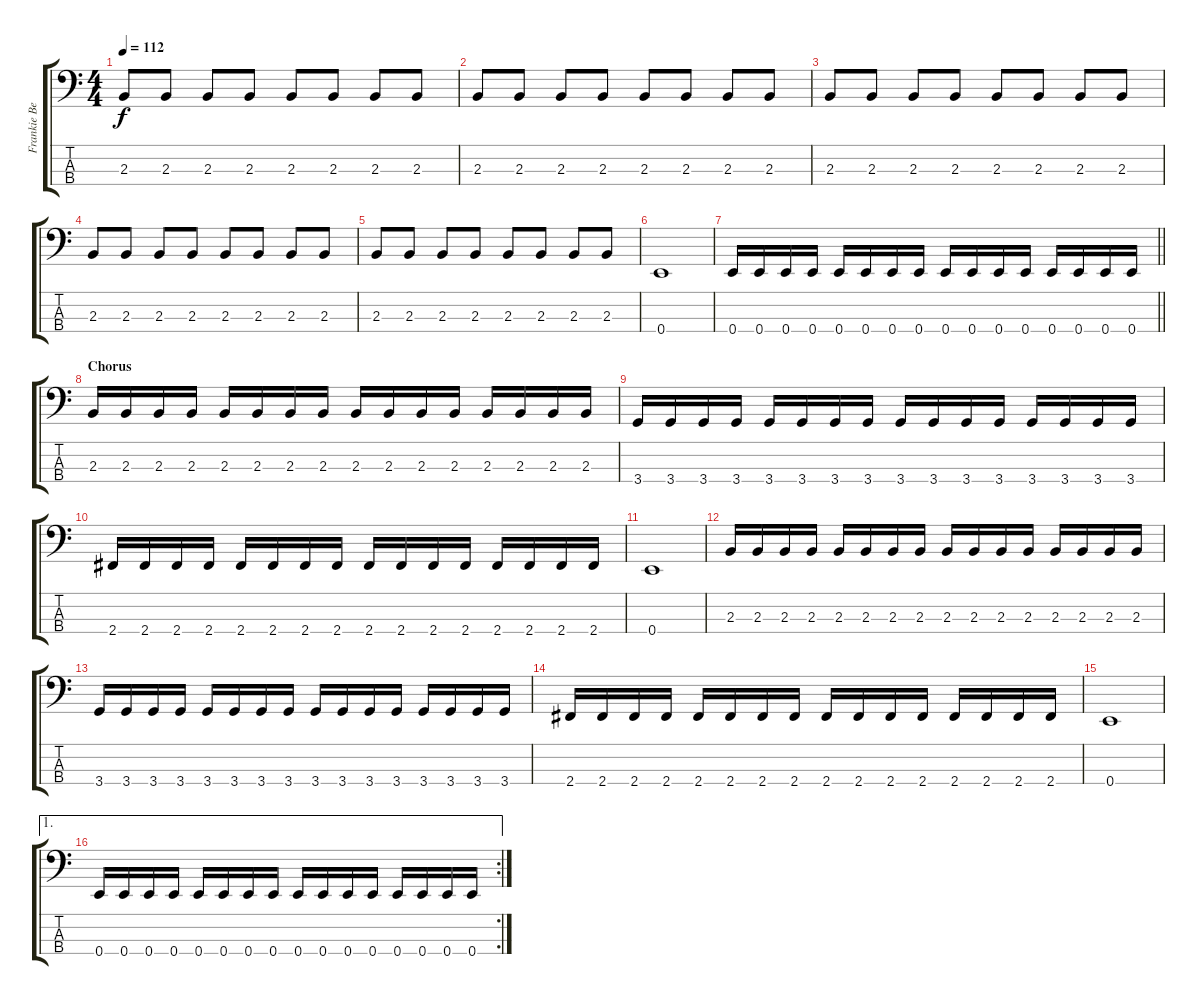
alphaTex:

\track ("Frankie Bello" "Frankie Be") {instrument electricbassfinger}
\staff {score tabs}
\tuning (G2 D2 A1 E1) {hide}
\ts (4 4)
\tempo 112
\clef f4
\ks c
2.3.8{dy f} 2.3.8 2.3.8 2.3.8 2.3.8 2.3.8 2.3.8 2.3.8 |
2.3.8 2.3.8 2.3.8 2.3.8 2.3.8 2.3.8 2.3.8 2.3.8 |
2.3.8 2.3.8 2.3.8 2.3.8 2.3.8 2.3.8 2.3.8 2.3.8 |
2.3.8 2.3.8 2.3.8 2.3.8 2.3.8 2.3.8 2.3.8 2.3.8 |
2.3.8 2.3.8 2.3.8 2.3.8 2.3.8 2.3.8 2.3.8 2.3.8 |
0.4.1 |
\barLineRight lightlight
0.4.16 0.4.16 0.4.16 0.4.16 0.4.16 0.4.16 0.4.16 0.4.16 0.4.16 0.4.16 0.4.16 0.4.16 0.4.16 0.4.16 0.4.16 0.4.16 |
\section ("" "Chorus")
2.3.16 2.3.16 2.3.16 2.3.16 2.3.16 2.3.16 2.3.16 2.3.16 2.3.16 2.3.16 2.3.16 2.3.16 2.3.16 2.3.16 2.3.16 2.3.16 |
3.4.16 3.4.16 3.4.16 3.4.16 3.4.16 3.4.16 3.4.16 3.4.16 3.4.16 3.4.16 3.4.16 3.4.16 3.4.16 3.4.16 3.4.16 3.4.16 |
2.4.16 2.4.16 2.4.16 2.4.16 2.4.16 2.4.16 2.4.16 2.4.16 2.4.16 2.4.16 2.4.16 2.4.16 2.4.16 2.4.16 2.4.16 2.4.16 |
0.4.1 |
2.3.16 2.3.16 2.3.16 2.3.16 2.3.16 2.3.16 2.3.16 2.3.16 2.3.16 2.3.16 2.3.16 2.3.16 2.3.16 2.3.16 2.3.16 2.3.16 |
3.4.16 3.4.16 3.4.16 3.4.16 3.4.16 3.4.16 3.4.16 3.4.16 3.4.16 3.4.16 3.4.16 3.4.16 3.4.16 3.4.16 3.4.16 3.4.16 |
2.4.16 2.4.16 2.4.16 2.4.16 2.4.16 2.4.16 2.4.16 2.4.16 2.4.16 2.4.16 2.4.16 2.4.16 2.4.16 2.4.16 2.4.16 2.4.16 |
0.4.1 |
\ae 1
\rc 2
0.4.16 0.4.16 0.4.16 0.4.16 0.4.16 0.4.16 0.4.16 0.4.16 0.4.16 0.4.16 0.4.16 0.4.16 0.4.16 0.4.16 0.4.16 0.4.16
